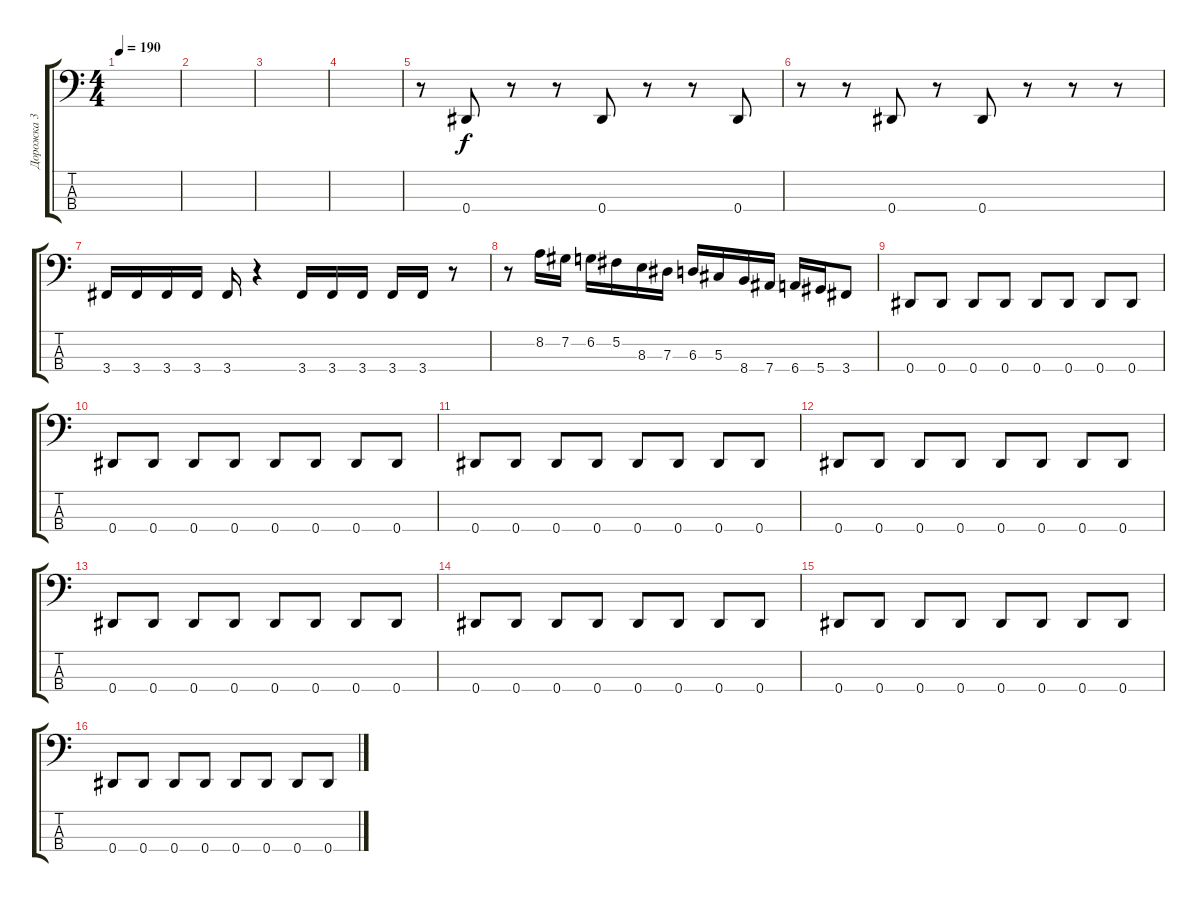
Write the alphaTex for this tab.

\track ("Дорожка 3" "Дорожка 3") {instrument electricbasspick}
\staff {score tabs}
\tuning (Gb2 Db2 Ab1 Eb1) {hide}
\ts (4 4)
\tempo 190
\clef f4
\ks c
|
|
|
|
r.8 0.4.8 r.8 r.8 0.4.8 r.8 r.8 0.4.8 |
r.8 r.8 0.4.8 r.8 0.4.8 r.8 r.8 r.8 |
3.4.16 3.4.16 3.4.16 3.4.16 3.4.16 r.4 3.4.16 3.4.16 3.4.16 3.4.16 3.4.16 r.8 |
r.8 8.2.16 7.2.16 6.2.16 5.2.16 8.3.16 7.3.16 6.3.16 5.3.16 8.4.16 7.4.16 6.4.16 5.4.16 3.4.8 |
0.4.8 0.4.8 0.4.8 0.4.8 0.4.8 0.4.8 0.4.8 0.4.8 |
0.4.8 0.4.8 0.4.8 0.4.8 0.4.8 0.4.8 0.4.8 0.4.8 |
0.4.8 0.4.8 0.4.8 0.4.8 0.4.8 0.4.8 0.4.8 0.4.8 |
0.4.8 0.4.8 0.4.8 0.4.8 0.4.8 0.4.8 0.4.8 0.4.8 |
0.4.8 0.4.8 0.4.8 0.4.8 0.4.8 0.4.8 0.4.8 0.4.8 |
0.4.8 0.4.8 0.4.8 0.4.8 0.4.8 0.4.8 0.4.8 0.4.8 |
0.4.8 0.4.8 0.4.8 0.4.8 0.4.8 0.4.8 0.4.8 0.4.8 |
0.4.8 0.4.8 0.4.8 0.4.8 0.4.8 0.4.8 0.4.8 0.4.8
